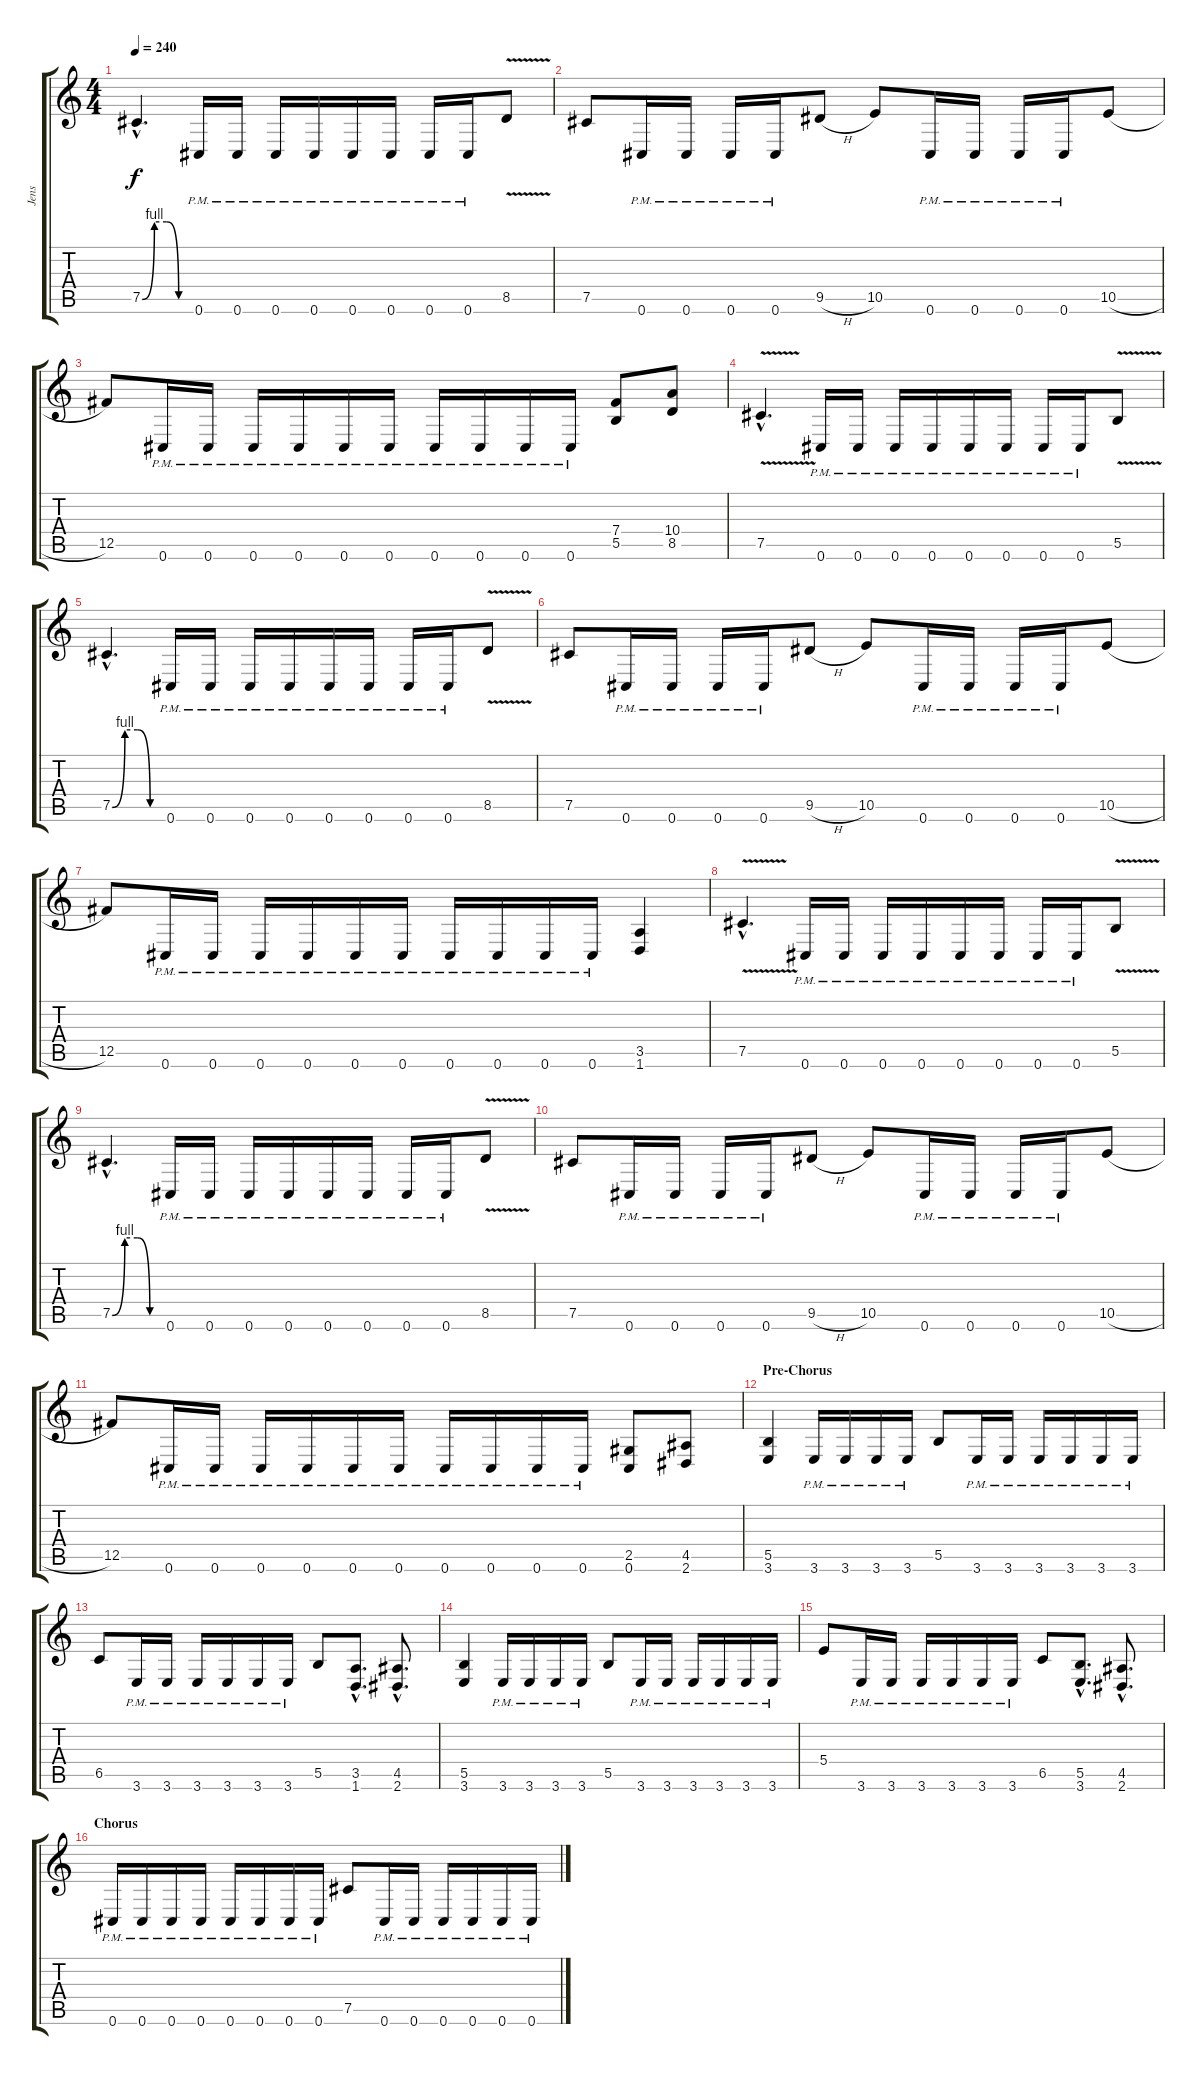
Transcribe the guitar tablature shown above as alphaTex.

\track ("Jens" "Jens") {instrument distortionguitar}
\staff {score tabs}
\tuning (Db4 Ab3 E3 B2 Gb2 Db2) {hide}
\ts (4 4)
\tempo 240
\clef g2
\ks c
7.5{be (custom 0 0 15 4 30 4 45 0 60 0) hac}.4{d dy f} 0.6{pm}.16 0.6{pm}.16 0.6{pm}.16 0.6{pm}.16 0.6{pm}.16 0.6{pm}.16 0.6{pm}.16 0.6{pm}.16 8.5{v}.8 |
7.5.8 0.6{pm}.16 0.6{pm}.16 0.6{pm}.16 0.6{pm}.16 9.5{h}.8 10.5.8 0.6{pm}.16 0.6{pm}.16 0.6{pm}.16 0.6{pm}.16 10.5{h}.8 |
12.5.8 0.6{pm}.16 0.6{pm}.16 0.6{pm}.16 0.6{pm}.16 0.6{pm}.16 0.6{pm}.16 0.6{pm}.16 0.6{pm}.16 0.6{pm}.16 0.6{pm}.16 (7.4 5.5).8 (10.4 8.5).8 |
7.5{v hac}.4{d} 0.6{pm}.16 0.6{pm}.16 0.6{pm}.16 0.6{pm}.16 0.6{pm}.16 0.6{pm}.16 0.6{pm}.16 0.6{pm}.16 5.5{v}.8 |
7.5{be (custom 0 0 15 4 30 4 45 0 60 0) hac}.4{d} 0.6{pm}.16 0.6{pm}.16 0.6{pm}.16 0.6{pm}.16 0.6{pm}.16 0.6{pm}.16 0.6{pm}.16 0.6{pm}.16 8.5{v}.8 |
7.5.8 0.6{pm}.16 0.6{pm}.16 0.6{pm}.16 0.6{pm}.16 9.5{h}.8 10.5.8 0.6{pm}.16 0.6{pm}.16 0.6{pm}.16 0.6{pm}.16 10.5{h}.8 |
12.5.8 0.6{pm}.16 0.6{pm}.16 0.6{pm}.16 0.6{pm}.16 0.6{pm}.16 0.6{pm}.16 0.6{pm}.16 0.6{pm}.16 0.6{pm}.16 0.6{pm}.16 (3.5 1.6).4 |
7.5{v hac}.4{d} 0.6{pm}.16 0.6{pm}.16 0.6{pm}.16 0.6{pm}.16 0.6{pm}.16 0.6{pm}.16 0.6{pm}.16 0.6{pm}.16 5.5{v}.8 |
7.5{be (custom 0 0 15 4 30 4 45 0 60 0) hac}.4{d} 0.6{pm}.16 0.6{pm}.16 0.6{pm}.16 0.6{pm}.16 0.6{pm}.16 0.6{pm}.16 0.6{pm}.16 0.6{pm}.16 8.5{v}.8 |
7.5.8 0.6{pm}.16 0.6{pm}.16 0.6{pm}.16 0.6{pm}.16 9.5{h}.8 10.5.8 0.6{pm}.16 0.6{pm}.16 0.6{pm}.16 0.6{pm}.16 10.5{h}.8 |
12.5.8 0.6{pm}.16 0.6{pm}.16 0.6{pm}.16 0.6{pm}.16 0.6{pm}.16 0.6{pm}.16 0.6{pm}.16 0.6{pm}.16 0.6{pm}.16 0.6{pm}.16 (2.5 0.6).8 (4.5 2.6).8 |
\section ("" "Pre-Chorus")
(5.5 3.6).4 3.6{pm}.16 3.6{pm}.16 3.6{pm}.16 3.6{pm}.16 5.5.8 3.6{pm}.16 3.6{pm}.16 3.6{pm}.16 3.6{pm}.16 3.6{pm}.16 3.6{pm}.16 |
6.5.8 3.6{pm}.16 3.6{pm}.16 3.6{pm}.16 3.6{pm}.16 3.6{pm}.16 3.6{pm}.16 5.5.8 (3.5{hac} 1.6{hac}).8{d} (4.5{hac} 2.6{hac}).8{d} |
(5.5 3.6).4 3.6{pm}.16 3.6{pm}.16 3.6{pm}.16 3.6{pm}.16 5.5.8 3.6{pm}.16 3.6{pm}.16 3.6{pm}.16 3.6{pm}.16 3.6{pm}.16 3.6{pm}.16 |
5.4.8 3.6{pm}.16 3.6{pm}.16 3.6{pm}.16 3.6{pm}.16 3.6{pm}.16 3.6{pm}.16 6.5.8 (5.5{hac} 3.6{hac}).8{d} (4.5{hac} 2.6{hac}).8{d} |
\section ("" "Chorus")
0.6{pm}.16 0.6{pm}.16 0.6{pm}.16 0.6{pm}.16 0.6{pm}.16 0.6{pm}.16 0.6{pm}.16 0.6{pm}.16 7.5.8 0.6{pm}.16 0.6{pm}.16 0.6{pm}.16 0.6{pm}.16 0.6{pm}.16 0.6{pm}.16
